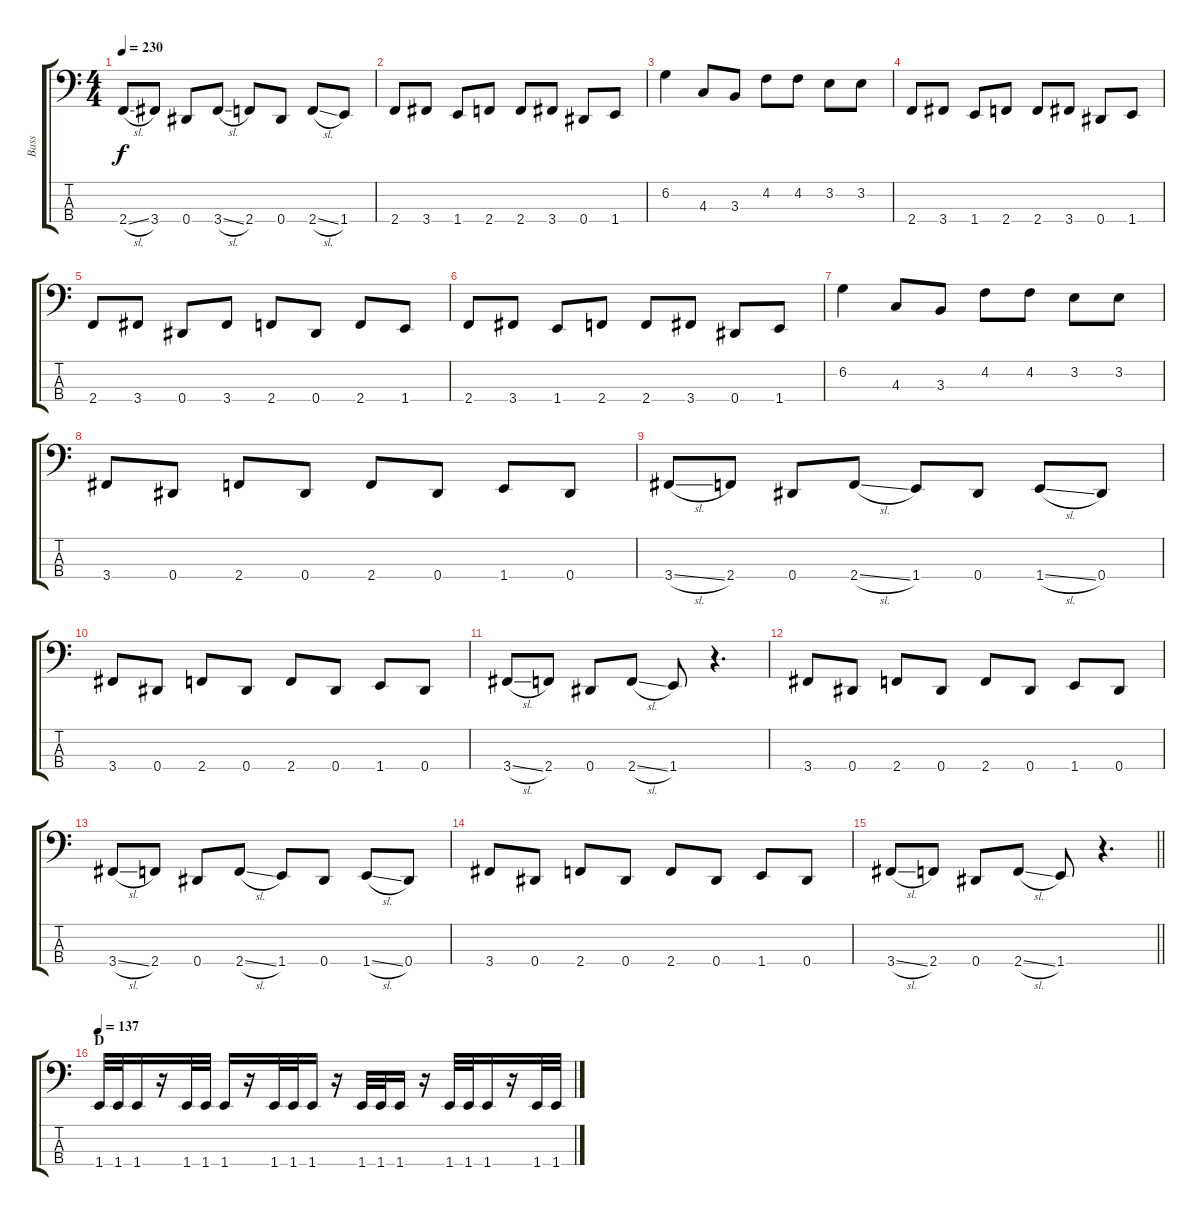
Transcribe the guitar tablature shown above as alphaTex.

\track ("Bass" "Bass") {instrument electricbasspick}
\staff {score tabs}
\tuning (Gb2 Db2 Ab1 Eb1) {hide}
\ts (4 4)
\tempo 230
\clef f4
\ks c
2.4{sl}.8{dy f} 3.4.8 0.4.8 3.4{sl}.8 2.4.8 0.4.8 2.4{sl}.8 1.4.8 |
2.4.8 3.4.8 1.4.8 2.4.8 2.4.8 3.4.8 0.4.8 1.4.8 |
6.2.4 4.3.8 3.3.8 4.2.8 4.2.8 3.2.8 3.2.8 |
2.4.8 3.4.8 1.4.8 2.4.8 2.4.8 3.4.8 0.4.8 1.4.8 |
2.4.8 3.4.8 0.4.8 3.4.8 2.4.8 0.4.8 2.4.8 1.4.8 |
2.4.8 3.4.8 1.4.8 2.4.8 2.4.8 3.4.8 0.4.8 1.4.8 |
6.2.4 4.3.8 3.3.8 4.2.8 4.2.8 3.2.8 3.2.8 |
3.4.8 0.4.8 2.4.8 0.4.8 2.4.8 0.4.8 1.4.8 0.4.8 |
3.4{sl}.8 2.4.8 0.4.8 2.4{sl}.8 1.4.8 0.4.8 1.4{sl}.8 0.4.8 |
3.4.8 0.4.8 2.4.8 0.4.8 2.4.8 0.4.8 1.4.8 0.4.8 |
3.4{sl}.8 2.4.8 0.4.8 2.4{sl}.8 1.4.8 r.4{d} |
3.4.8 0.4.8 2.4.8 0.4.8 2.4.8 0.4.8 1.4.8 0.4.8 |
3.4{sl}.8 2.4.8 0.4.8 2.4{sl}.8 1.4.8 0.4.8 1.4{sl}.8 0.4.8 |
3.4.8 0.4.8 2.4.8 0.4.8 2.4.8 0.4.8 1.4.8 0.4.8 |
\barLineRight lightlight
3.4{sl}.8 2.4.8 0.4.8 2.4{sl}.8 1.4.8 r.4{d} |
\section ("" "D")
\tempo 137
1.4.32 1.4.32 1.4.16 r.16 1.4.32 1.4.32 1.4.16 r.16 1.4.32 1.4.32 1.4.16 r.16 1.4.32 1.4.32 1.4.16 r.16 1.4.32 1.4.32 1.4.16 r.16 1.4.32 1.4.32
